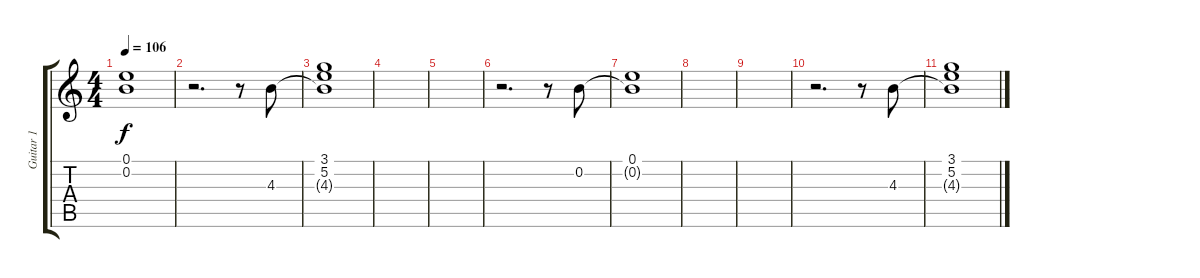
\track ("Guitar 1" "Guitar 1") {instrument acousticguitarsteel}
\staff {score tabs}
\tuning (E4 B3 G3 D3 A2 E2) {hide}
\ts (4 4)
\tempo 106
\clef g2
\ks c
(0.1 0.2{t}).1{dy f} |
r.2{d} r.8 4.3.8 |
(3.1 5.2 4.3{t}).1 |
|
|
r.2{d} r.8 0.2.8 |
(0.1 0.2{t}).1 |
|
|
r.2{d} r.8 4.3.8 |
(3.1 5.2 4.3{t}).1
